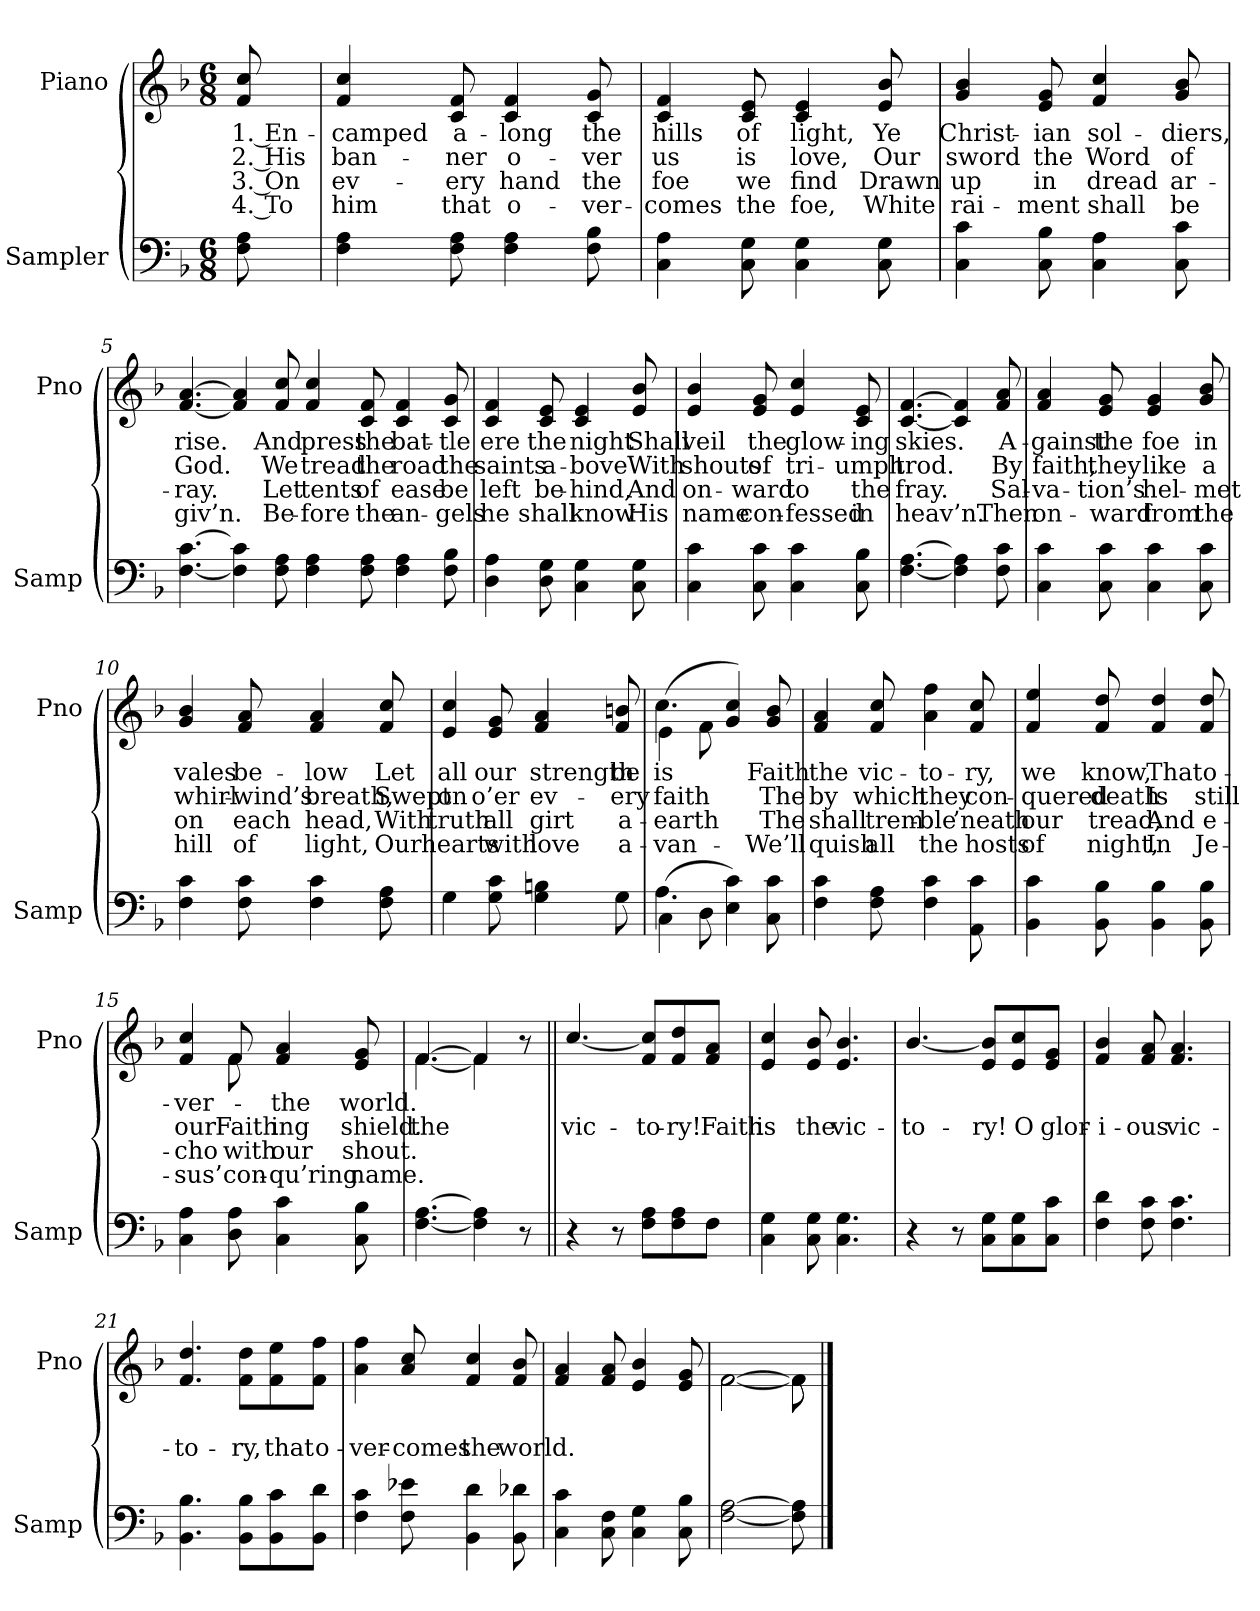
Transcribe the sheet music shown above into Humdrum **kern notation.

**kern	**kern	**text	**text	**text	**text
*part2	*part1	*part1	*part1	*part1	*part1
*staff2	*staff1	*staff1	*staff1	*staff1	*staff1
*I"Sampler	*I"Piano	*	*	*	*
*I'Samp	*I'Pno	*	*	*	*
*clefF4	*clefG2	*	*	*	*
*k[b-]	*k[b-]	*	*	*	*
*F:	*F:	*	*	*	*
*M6/8	*M6/8	*	*	*	*
=1	=1	=1	=1	=1	=1
8F\ 8A\	8f/ 8cc/	1. En-	2. His	3. On	4. To
=2	=2	=2	=2	=2	=2
4F\ 4A\	4f/ 4cc/	-camped	ban-	ev-	him
8F\ 8A\	8c/ 8f/	a-	-ner	-ery	that
4F\ 4A\	4c/ 4f/	-long	o-	hand	o-
8F\ 8B-\	8c/ 8g/	the	-ver	the	-ver-
=3	=3	=3	=3	=3	=3
4C\ 4A\	4c/ 4f/	hills	us	foe	-comes
8C\ 8G\	8c/ 8e/	of	is	we	the
4C\ 4G\	4c/ 4e/	light,	love,	find	foe,
8C\ 8G\	8e/ 8b-/	Ye	Our	Drawn	White
=4	=4	=4	=4	=4	=4
4C\ 4c\	4g/ 4b-/	Christ-	sword	up	rai-
8C\ 8B-\	8e/ 8g/	-ian	the	in	-ment
4C\ 4A\	4f/ 4cc/	sol-	Word	dread	shall
8C\ 8c\	8g/ 8b-/	-diers,	of	ar-	be
=5	=5	=5	=5	=5	=5
[4.F\ [4.c\	[4.f/ [4.a/	rise.	God.	-ray.	giv’n.
4F\] 4c\]	4f/] 4a/]	.	.	.	.
8F\ 8A\	8f/ 8cc/	And	We	Let	Be-
4F\ 4A\	4f/ 4cc/	press	tread	tents	-fore
8F\ 8A\	8c/ 8f/	the	the	of	the
4F\ 4A\	4c/ 4f/	bat-	road	ease	an-
8F\ 8B-\	8c/ 8g/	-tle	the	be	-gels
=6	=6	=6	=6	=6	=6
4D\ 4A\	4c/ 4f/	ere	saints	left	he
8D\ 8G\	8c/ 8e/	the	a-	be-	shall
4C\ 4G\	4c/ 4e/	night	-bove	-hind,	know
8C\ 8G\	8e/ 8b-/	Shall	With	And	His
=7	=7	=7	=7	=7	=7
4C\ 4c\	4e/ 4b-/	veil	shouts	on-	name
8C\ 8c\	8e/ 8g/	the	of	-ward	con-
4C\ 4c\	4e/ 4cc/	glow-	tri-	to	-fessed
8C\ 8B-\	8c/ 8e/	-ing	-umph	the	in
=8	=8	=8	=8	=8	=8
[4.F\ [4.A\	[4.c/ [4.f/	skies.	trod.	fray.	heav’n.
4F\] 4A\]	4c/] 4f/]	.	.	.	.
8F\ 8c\	8f 8a	A-	By	Sal-	Then
=9	=9	=9	=9	=9	=9
4C\ 4c\	4f 4a	-gainst	faith,	-va-	on-
8C\ 8c\	8e 8g	the	they	-tion’s	-ward
4C\ 4c\	4e 4g	foe	like	hel-	from
8C\ 8c\	8g 8b-	in	a	-met	the
=10	=10	=10	=10	=10	=10
4F\ 4c\	4g/ 4b-/	vales	whirl-	on	hill
8F\ 8c\	8f/ 8a/	be-	-wind’s	each	of
4F\ 4c\	4f/ 4a/	-low	breath,	head,	light,
8F\ 8A\	8f/ 8cc/	Let	Swept	With	Our
=11	=11	=11	=11	=11	=11
4G\	4e/ 4cc/	all	on	truth	hearts
8G\ 8c\	8e/ 8g/	our	o’er	all	with
4G\ 4Bn\	4f/ 4a/	strength	ev-	girt	love
8G\	8f/ 8bn/	be	-ery	a-	a-
=12	=12	=12	=12	=12	=12
*^	*^	*	*	*	*
(4C\	4.A	(4e\	4.cc	is	faith	earth	van-
8D\	.	8f\	.	.	.	.	.
4E\ 4c\)	4.ryy	4g/ 4cc/)	4.ryy	.	.	.	.
8C\ 8c\	.	8g/ 8b-/	.	Faith	The	The	We’ll
*v	*v	*	*	*	*	*	*
*	*v	*v	*	*	*	*
=13	=13	=13	=13	=13	=13
4F\ 4c\	4f/ 4a/	the	by	shall	-quish
8F\ 8A\	8f/ 8cc/	vic-	which	trem-	all
4F\ 4c\	4a\ 4ff\	-to-	they	-ble	the
8AA\ 8c\	8f/ 8cc/	-ry,	con-	’neath	hosts
=14	=14	=14	=14	=14	=14
4BB-\ 4c\	4f/ 4ee/	we	-quered	our	of
8BB-\ 8B-\	8f/ 8dd/	know,	death	tread,	night,
4BB-\ 4B-\	4f/ 4dd/	That	Is	And	In
8BB-\ 8B-\	8f/ 8dd/	o-	still	e-	Je-
=15	=15	=15	=15	=15	=15
*	*^	*	*	*	*
4C\ 4A\	4f/ 4cc/	4ryy	-ver-	our	-cho	-sus’
8D\ 8A\	8f/	8f	.	Faith	with	con-
4C\ 4c\	4f/ 4a/	4.ryy	the	-ing	our	-qu’ring
8C\ 8B-\	8e/ 8g/	.	world.	shield.	shout.	name.
=16	=16	=16	=16	=16	=16	=16
[4.F\ [4.A\	[4.f/	[4.f	.	the	.	.
4F\] 4A\]	4f/]	4f]	.	.	.	.
8r	8r	8ryy	.	.	.	.
=17||	=17||	=17||	=17||	=17||	=17||	=17||
!	!LO:TX:t=Refrain	!	!	!	!	!
*	*v	*v	*	*	*	*
4r	[4.cc/	.	vic-	.	.
8r	.	.	.	.	.
8F\ 8A\L	8f/ 8cc]/L	.	-to-	.	.
8F\ 8A\	8f/ 8dd/	.	-ry!	.	.
8F\J	8f/ 8a/J	.	Faith	.	.
=18	=18	=18	=18	=18	=18
4C\ 4G\	4e/ 4cc/	.	is	.	.
8C\ 8G\	8e/ 8b-/	.	the	.	.
4.C\ 4.G\	4.e/ 4.b-/	.	vic-	.	.
=19	=19	=19	=19	=19	=19
4r	[4.b-/	.	-to-	.	.
8r	.	.	.	.	.
8C\ 8G\L	8e/ 8b-]/L	.	-ry!	.	.
8C\ 8G\	8e/ 8cc/	.	O	.	.
8C\ 8c\J	8e/ 8g/J	.	glor-	.	.
=20	=20	=20	=20	=20	=20
4F\ 4d\	4f/ 4b-/	.	-i-	.	.
8F\ 8c\	8f/ 8a/	.	-ous	.	.
4.F\ 4.c\	4.f/ 4.a/	.	vic-	.	.
=21	=21	=21	=21	=21	=21
4.BB-\ 4.B-\	4.f/ 4.dd/	.	-to-	.	.
8BB-\ 8B-\L	8f\ 8dd\L	.	-ry,	.	.
8BB-\ 8c\	8f\ 8ee\	.	that	.	.
8BB-\ 8d\J	8f\ 8ff\J	.	o-	.	.
=22	=22	=22	=22	=22	=22
4F\ 4c\	4a\ 4ff\	.	-ver-	.	.
8F\ 8e-X\	8a/ 8cc/	.	-comes	.	.
4BB-\ 4d\	4f/ 4cc/	.	the	.	.
8BB-\ 8d-X\	8f/ 8b-/	.	world.	.	.
=23	=23	=23	=23	=23	=23
4C\ 4c\	4f/ 4a/	.	.	.	.
8C\ 8F\	8f/ 8a/	.	.	.	.
4C\ 4G\	4e/ 4b-/	.	.	.	.
8C\ 8B-\	8e/ 8g/	.	.	.	.
=24	=24	=24	=24	=24	=24
*	*^	*	*	*	*
[2F [2A	[2f\	[2f	.	.	.	.
8F\] 8A\]	8f\]	8f]	.	.	.	.
*	*v	*v	*	*	*	*
==	==	==	==	==	==
*-	*-	*-	*-	*-	*-
